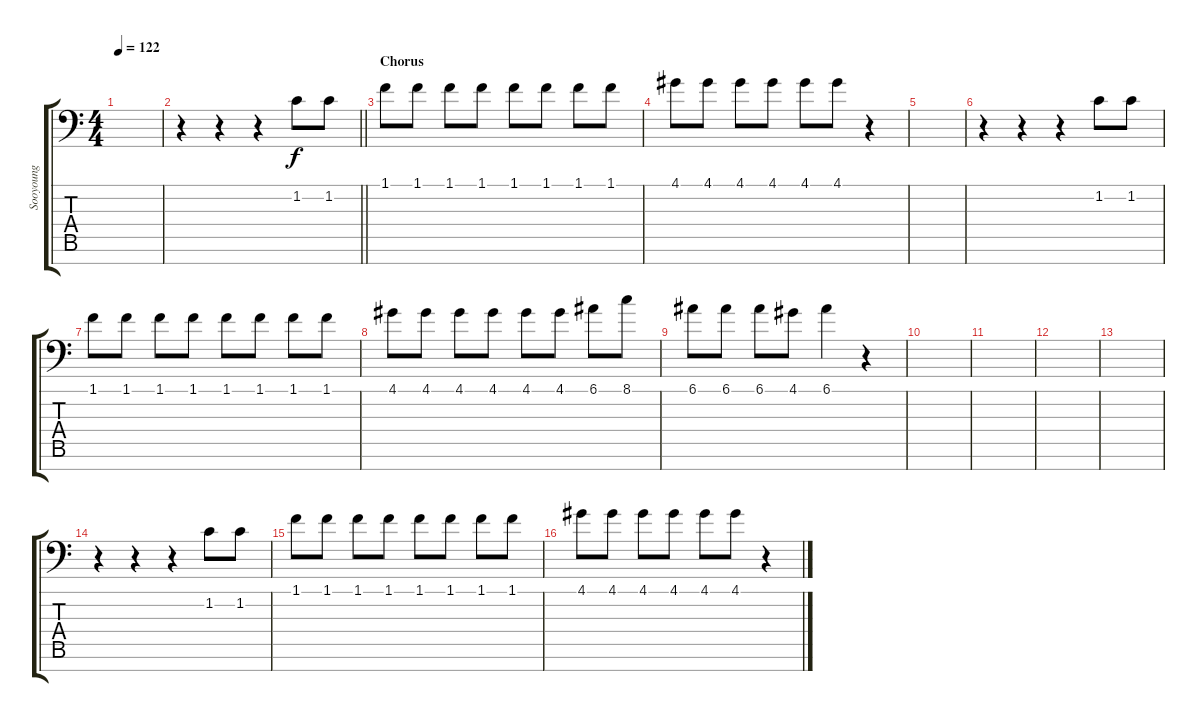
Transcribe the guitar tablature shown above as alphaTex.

\track ("Sooyoung" "Sooyoung") {instrument trumpet}
\staff {score tabs}
\tuning (E4 B3 G3 D3 A2 E2 C-1) {hide}
\ts (4 4)
\tempo 122
\clef f4
\ks c
|
\barLineRight lightlight
r.4 r.4 r.4 1.2.8 1.2.8 |
\section ("" "Chorus")
1.1.8 1.1.8 1.1.8 1.1.8 1.1.8 1.1.8 1.1.8 1.1.8 |
4.1.8 4.1.8 4.1.8 4.1.8 4.1.8 4.1.8 r.4 |
|
r.4 r.4 r.4 1.2.8 1.2.8 |
1.1.8 1.1.8 1.1.8 1.1.8 1.1.8 1.1.8 1.1.8 1.1.8 |
4.1.8 4.1.8 4.1.8 4.1.8 4.1.8 4.1.8 6.1.8{volume 16} 8.1.8 |
6.1.8 6.1.8 6.1.8 4.1.8 6.1.4 r.4 |
|
|
|
|
r.4 r.4 r.4 1.2.8{volume 9} 1.2.8 |
1.1.8 1.1.8 1.1.8 1.1.8 1.1.8 1.1.8 1.1.8 1.1.8 |
4.1.8 4.1.8 4.1.8 4.1.8 4.1.8 4.1.8 r.4
